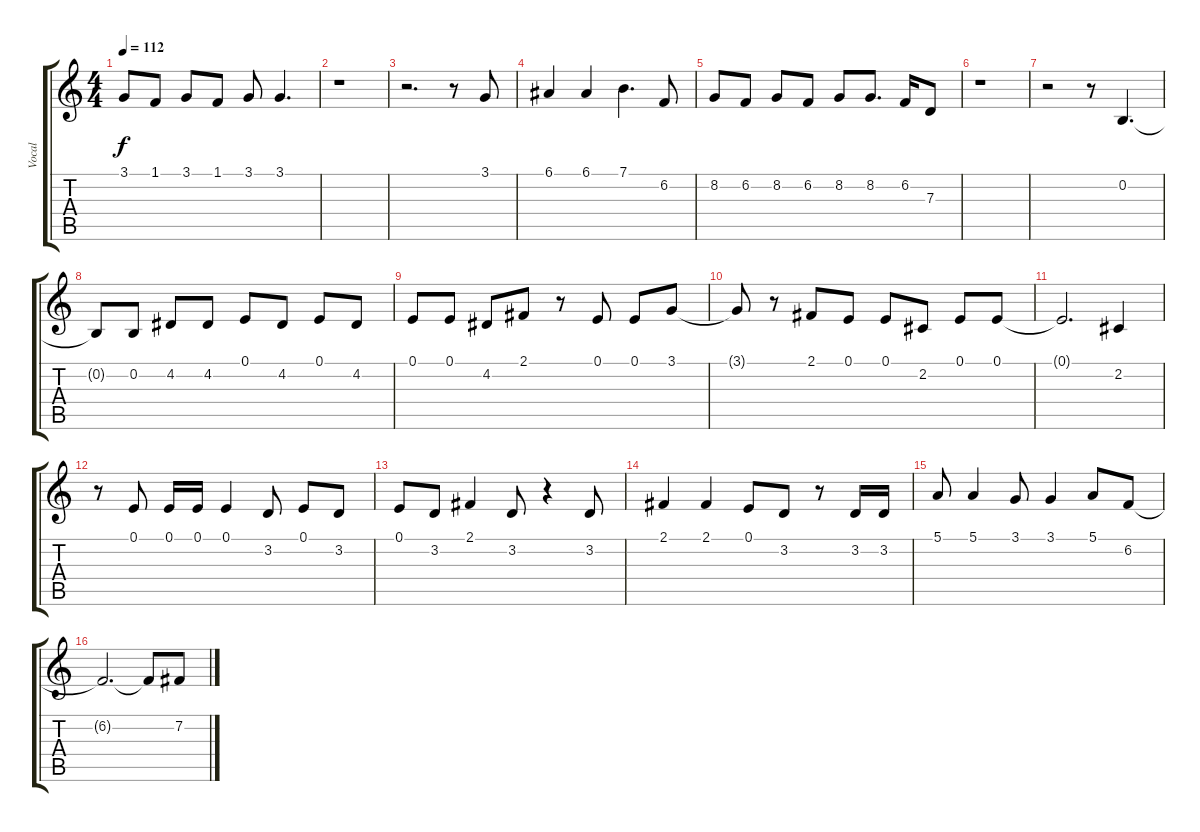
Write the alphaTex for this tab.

\track ("Vocal" "Vocal") {instrument lead2sawtooth}
\staff {score tabs}
\tuning (E4 B3 G3 D3 A2 E2) {hide}
\ts (4 4)
\tempo 112
\clef g2
\ks c
3.1.8{dy f} 1.1.8 3.1.8 1.1.8 3.1.8 3.1.4{d} |
r.1 |
r.2{d} r.8 3.1.8 |
6.1.4 6.1.4 7.1.4{d} 6.2.8 |
8.2.8 6.2.8 8.2.8 6.2.8 8.2.8 8.2.8{d} 6.2.16 7.3.8 |
r.1 |
r.2 r.8 0.2.4{d} |
0.2{t}.8 0.2.8 4.2.8 4.2.8 0.1.8 4.2.8 0.1.8 4.2.8 |
0.1.8 0.1.8 4.2.8 2.1.8 r.8 0.1.8 0.1.8 3.1.8 |
3.1{t}.8 r.8 2.1.8 0.1.8 0.1.8 2.2.8 0.1.8 0.1.8 |
0.1{t}.2{d} 2.2.4 |
r.8 0.1.8 0.1.16 0.1.16 0.1.4 3.2.8 0.1.8 3.2.8 |
0.1.8 3.2.8 2.1.4 3.2.8 r.4 3.2.8 |
2.1.4 2.1.4 0.1.8 3.2.8 r.8 3.2.16 3.2.16 |
5.1.8 5.1.4 3.1.8 3.1.4 5.1.8 6.2.8 |
6.2{t}.2{d} 6.2{t}.8 7.2.8
